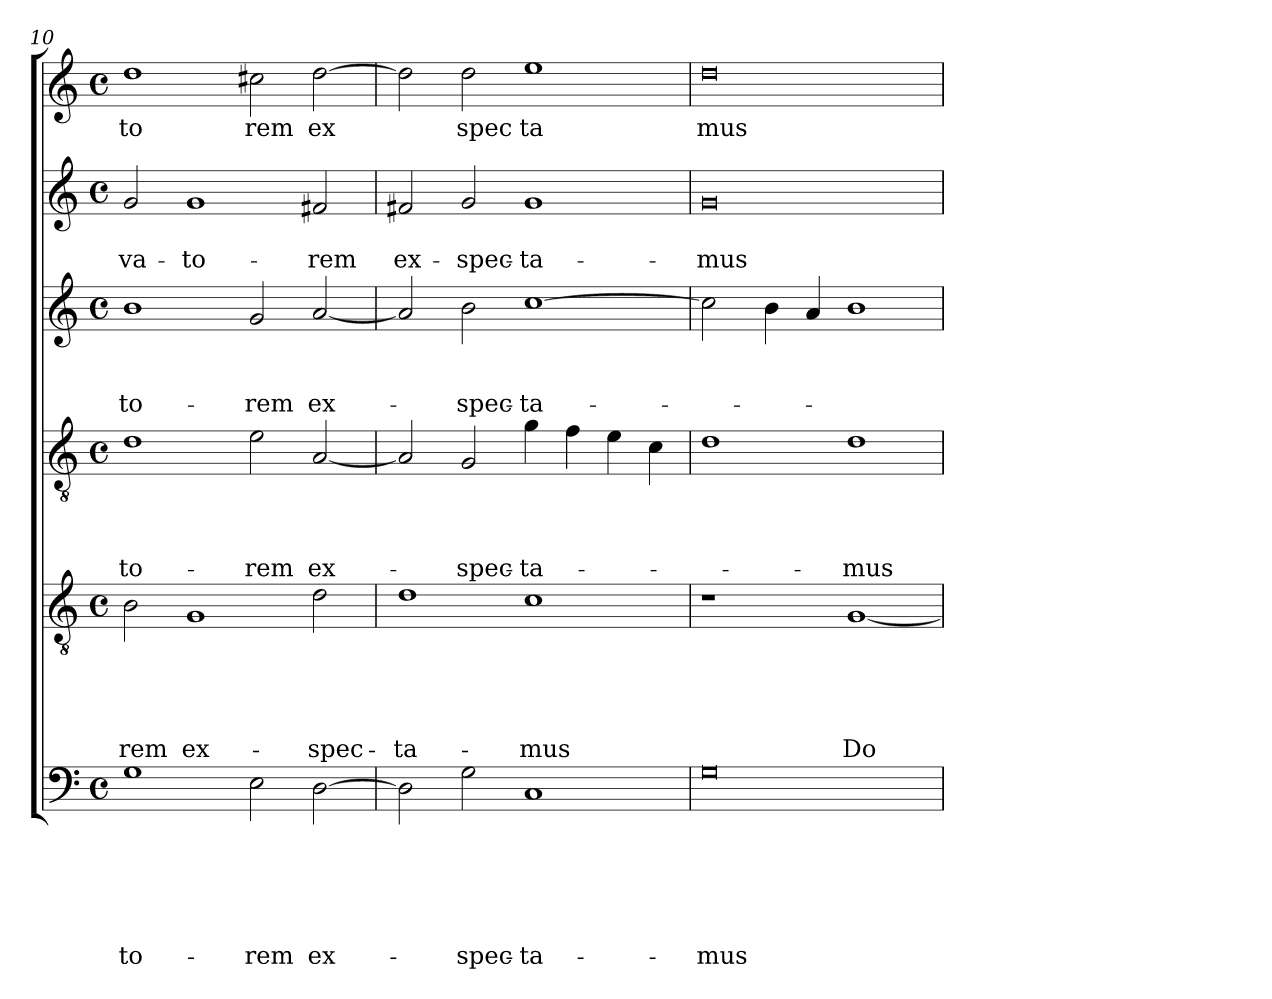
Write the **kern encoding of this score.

**kern	**text	**text	**text	**text	**text	**text	**kern	**text	**text	**text	**text	**text	**kern	**text	**text	**text	**text	**kern	**text	**text	**text	**kern	**text	**text	**kern	**text
*part6	*part6	*part6	*part6	*part6	*part6	*part6	*part5	*part5	*part5	*part5	*part5	*part5	*part4	*part4	*part4	*part4	*part4	*part3	*part3	*part3	*part3	*part2	*part2	*part2	*part1	*part1
*staff6	*staff6	*staff6	*staff6	*staff6	*staff6	*staff6	*staff5	*staff5	*staff5	*staff5	*staff5	*staff5	*staff4	*staff4	*staff4	*staff4	*staff4	*staff3	*staff3	*staff3	*staff3	*staff2	*staff2	*staff2	*staff1	*staff1
*clefF4	*	*	*	*	*	*	*clefGv2	*	*	*	*	*	*clefGv2	*	*	*	*	*clefG2	*	*	*	*clefG2	*	*	*clefG2	*
*k[]	*	*	*	*	*	*	*k[]	*	*	*	*	*	*k[]	*	*	*	*	*k[]	*	*	*	*k[]	*	*	*k[]	*
*C:	*	*	*	*	*	*	*C:	*	*	*	*	*	*C:	*	*	*	*	*C:	*	*	*	*C:	*	*	*C:	*
*M4/4	*	*	*	*	*	*	*M4/4	*	*	*	*	*	*M4/4	*	*	*	*	*M4/4	*	*	*	*M4/4	*	*	*M4/4	*
*met(c)	*	*	*	*	*	*	*met(c)	*	*	*	*	*	*met(c)	*	*	*	*	*met(c)	*	*	*	*met(c)	*	*	*met(c)	*
=10	=10	=10	=10	=10	=10	=10	=10	=10	=10	=10	=10	=10	=10	=10	=10	=10	=10	=10	=10	=10	=10	=10	=10	=10	=10	=10
!	!	!	!	!	!	!LO:LY:b	!	!	!	!	!	!LO:LY:b	!	!	!	!	!LO:LY:b	!	!	!	!LO:LY:b	!	!	!LO:LY:b	!	!LO:LY:b
1G	.	.	.	.	.	-to-	2B\	.	.	.	.	-rem	1d	.	.	.	-to-	1b	.	.	-to-	2g/	.	-va-	1dd	to
!	!	!	!	!	!	!	!	!	!	!	!	!LO:LY:b	!	!	!	!	!	!	!	!	!	!	!	!LO:LY:b	!	!
.	.	.	.	.	.	.	1G	.	.	.	.	ex-	.	.	.	.	.	.	.	.	.	1g	.	-to-	.	.
!	!	!	!	!	!	!LO:LY:b	!	!	!	!	!	!	!	!	!	!	!LO:LY:b	!	!	!	!LO:LY:b	!	!	!	!	!LO:LY:b
2E\	.	.	.	.	.	-rem	.	.	.	.	.	.	2e\	.	.	.	-rem	2g/	.	.	-rem	.	.	.	2cc#X\	rem
!	!	!	!	!	!	!LO:LY:b	!	!	!	!	!	!LO:LY:b	!	!	!	!	!LO:LY:b	!	!	!	!LO:LY:b	!	!	!LO:LY:b	!	!LO:LY:b
[>2D\	.	.	.	.	.	ex-	2d\	.	.	.	.	-spec-	[<2A/	.	.	.	ex-	[<2a/	.	.	ex-	2f#X/	.	-rem	[>2dd\	ex
=11	=11	=11	=11	=11	=11	=11	=11	=11	=11	=11	=11	=11	=11	=11	=11	=11	=11	=11	=11	=11	=11	=11	=11	=11	=11	=11
!	!	!	!	!	!	!	!	!	!	!	!	!LO:LY:b	!	!	!	!	!	!	!	!	!	!	!	!LO:LY:b	!	!
2D\]	.	.	.	.	.	.	1d	.	.	.	.	-ta-	2A/]	.	.	.	.	2a/]	.	.	.	2f#X/	.	ex-	2dd\]	.
!	!	!	!	!	!	!LO:LY:b	!	!	!	!	!	!	!	!	!	!	!LO:LY:b	!	!	!	!LO:LY:b	!	!	!LO:LY:b	!	!LO:LY:b
2G\	.	.	.	.	.	-spec-	.	.	.	.	.	.	2G/	.	.	.	-spec-	2b\	.	.	-spec-	2g/	.	-spec-	2dd\	spec
!	!	!	!	!	!	!LO:LY:b	!	!	!	!	!	!LO:LY:b	!	!	!	!	!LO:LY:b	!	!	!	!LO:LY:b	!	!	!LO:LY:b	!	!LO:LY:b
1C	.	.	.	.	.	-ta-	1c	.	.	.	.	-mus	4g\	.	.	.	-ta-	[>1cc	.	.	-ta-	1g	.	-ta-	1ee	ta
.	.	.	.	.	.	.	.	.	.	.	.	.	4f\	.	.	.	.	.	.	.	.	.	.	.	.	.
.	.	.	.	.	.	.	.	.	.	.	.	.	4e\	.	.	.	.	.	.	.	.	.	.	.	.	.
.	.	.	.	.	.	.	.	.	.	.	.	.	4c\	.	.	.	.	.	.	.	.	.	.	.	.	.
!!LO:PB:g=z
=12	=12	=12	=12	=12	=12	=12	=12	=12	=12	=12	=12	=12	=12	=12	=12	=12	=12	=12	=12	=12	=12	=12	=12	=12	=12	=12
!	!	!	!	!	!	!LO:LY:b	!	!	!	!	!	!	!	!	!	!	!	!	!	!	!	!	!	!LO:LY:b	!	!LO:LY:b
0G	.	.	.	.	.	-mus	1r	.	.	.	.	.	1d	.	.	.	.	2cc\]	.	.	.	0g	.	-mus	0dd	mus
.	.	.	.	.	.	.	.	.	.	.	.	.	.	.	.	.	.	4b\	.	.	.	.	.	.	.	.
.	.	.	.	.	.	.	.	.	.	.	.	.	.	.	.	.	.	4a/	.	.	.	.	.	.	.	.
!	!	!	!	!	!	!	!	!	!	!	!	!LO:LY:b	!	!	!	!	!LO:LY:b	!	!	!	!	!	!	!	!	!
.	.	.	.	.	.	.	[<1G	.	.	.	.	Do	1d	.	.	.	-mus	1b	.	.	.	.	.	.	.	.
=	=	=	=	=	=	=	=	=	=	=	=	=	=	=	=	=	=	=	=	=	=	=	=	=	=	=
*-	*-	*-	*-	*-	*-	*-	*-	*-	*-	*-	*-	*-	*-	*-	*-	*-	*-	*-	*-	*-	*-	*-	*-	*-	*-	*-
